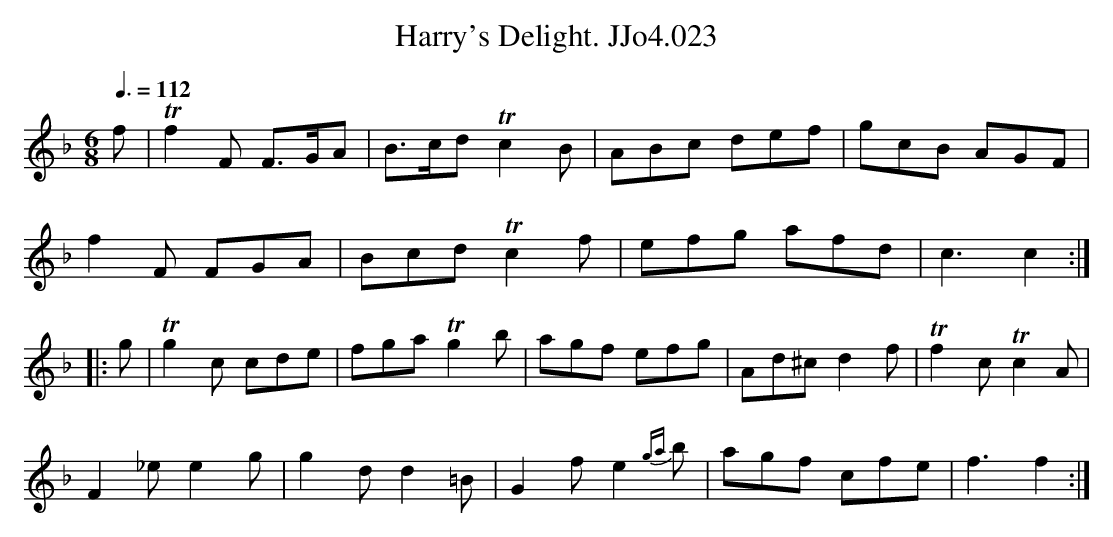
X:1
T:Harry's Delight. JJo4.023
M:6/8
L:1/8
Q:3/8=112
K:F
f|Tf2F F>GA|B>cdTc2B|ABc def|gcB AGF|
f2F FGA|BcdTc2f|efg afd|c3c2:|
|:g|Tg2c cde|fgaTg2b|agf efg|Ad^cd2f|Tf2cTc2A|
F2_ee2g|g2dd2=B|G2fe2{ga}b|agf cfe|f3f2:|
